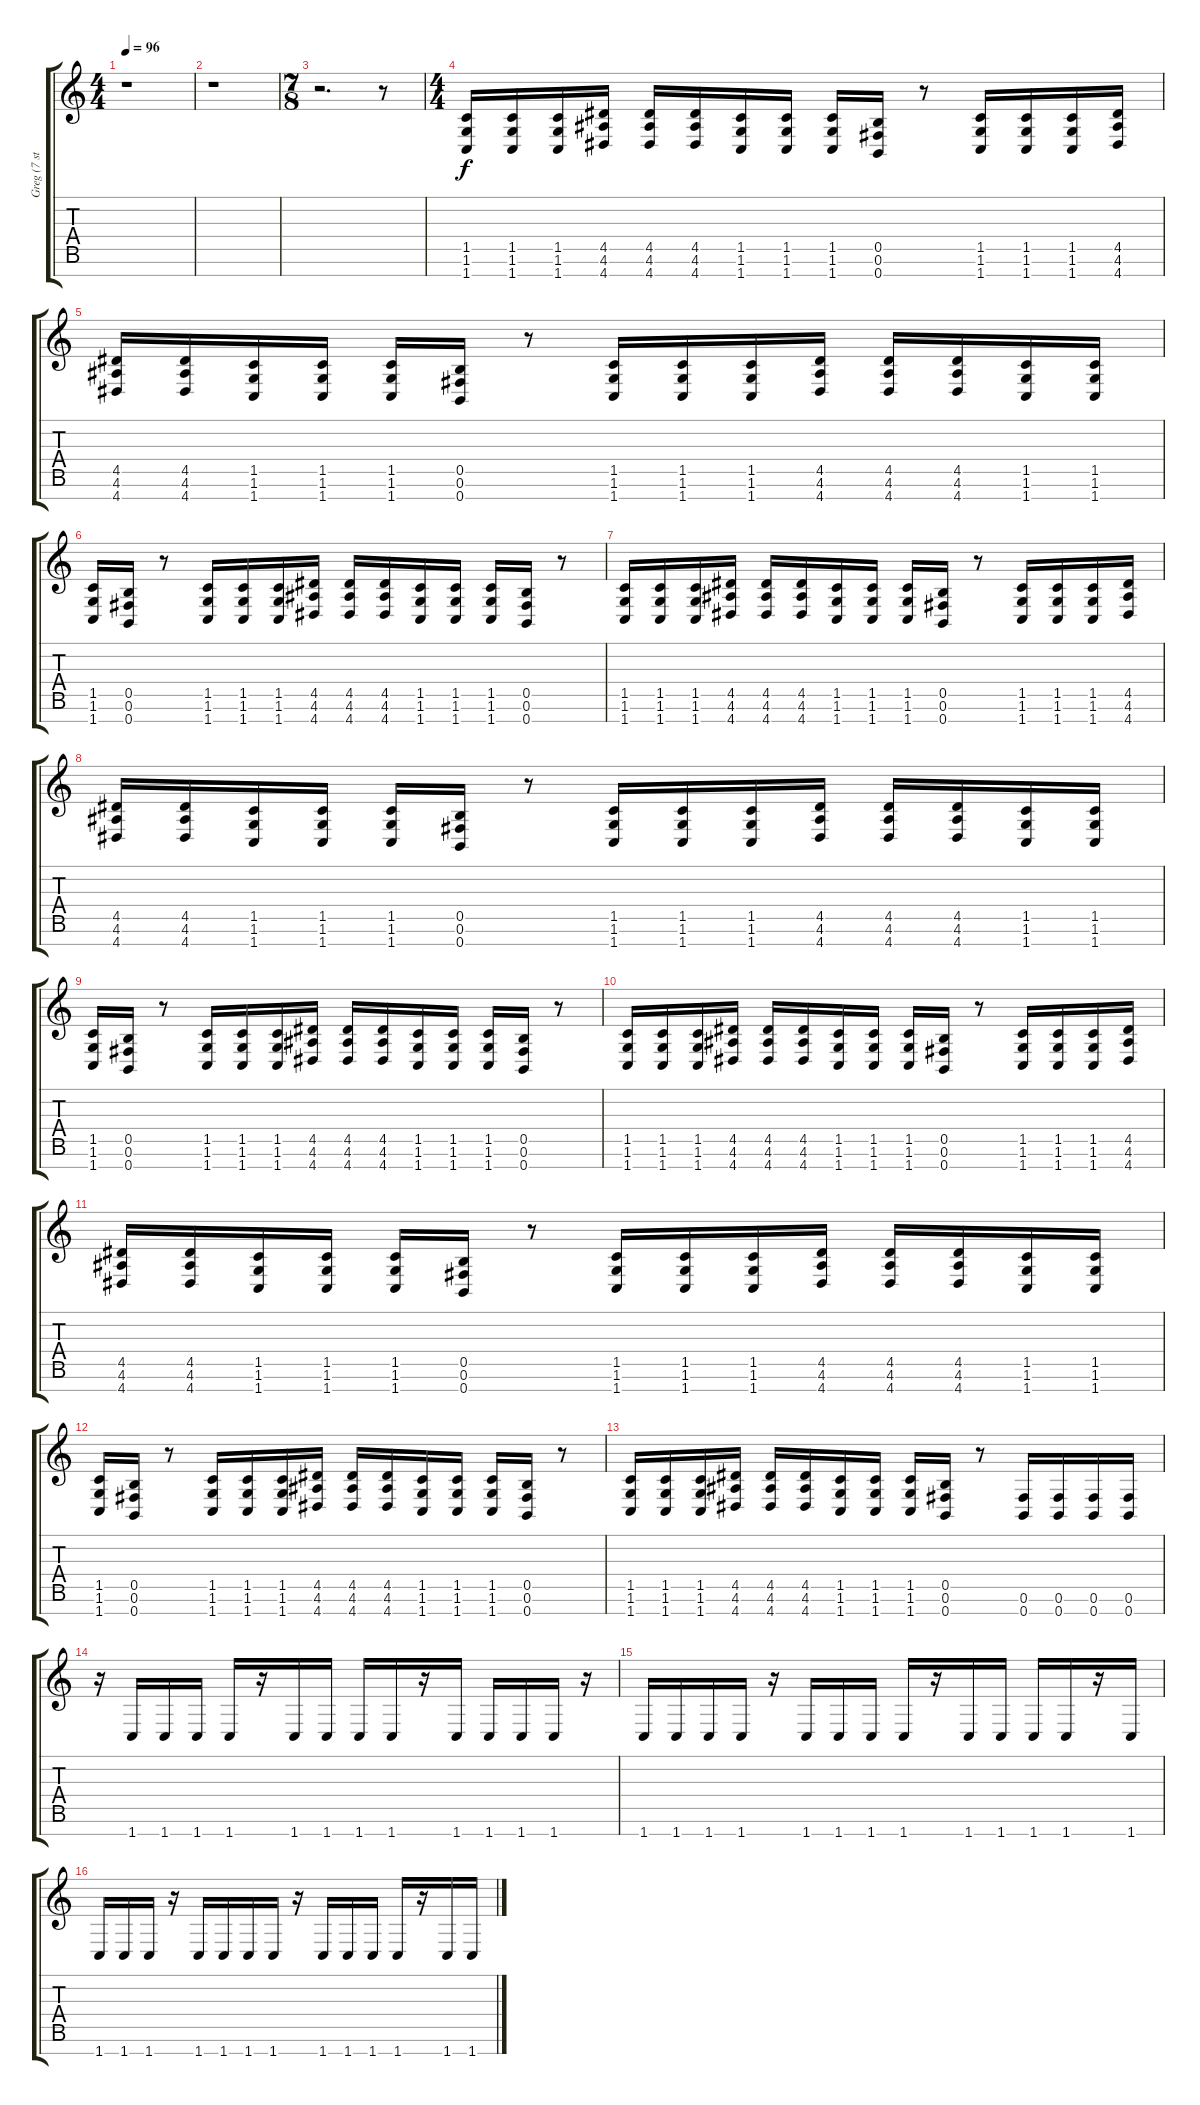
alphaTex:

\track ("Greg (7 strings)" "Greg (7 st") {instrument distortionguitar}
\staff {score tabs}
\tuning (Gb4 Db4 Ab3 E3 B2 Gb2 B1) {hide}
\ts (4 4)
\tempo 96
\clef g2
\ks c
r.1{dy f} |
r.1 |
\ts (7 8)
r.2{d} r.8 |
\ts (4 4)
\section ("" "")
(1.5 1.6 1.7).16 (1.5 1.6 1.7).16 (1.5 1.6 1.7).16 (4.5 4.6 4.7).16 (4.5 4.6 4.7).16 (4.5 4.6 4.7).16 (1.5 1.6 1.7).16 (1.5 1.6 1.7).16 (1.5 1.6 1.7).16 (0.5 0.6 0.7).16 r.8 (1.5 1.6 1.7).16 (1.5 1.6 1.7).16 (1.5 1.6 1.7).16 (4.5 4.6 4.7).16 |
(4.5 4.6 4.7).16 (4.5 4.6 4.7).16 (1.5 1.6 1.7).16 (1.5 1.6 1.7).16 (1.5 1.6 1.7).16 (0.5 0.6 0.7).16 r.8 (1.5 1.6 1.7).16 (1.5 1.6 1.7).16 (1.5 1.6 1.7).16 (4.5 4.6 4.7).16 (4.5 4.6 4.7).16 (4.5 4.6 4.7).16 (1.5 1.6 1.7).16 (1.5 1.6 1.7).16 |
(1.5 1.6 1.7).16 (0.5 0.6 0.7).16 r.8 (1.5 1.6 1.7).16 (1.5 1.6 1.7).16 (1.5 1.6 1.7).16 (4.5 4.6 4.7).16 (4.5 4.6 4.7).16 (4.5 4.6 4.7).16 (1.5 1.6 1.7).16 (1.5 1.6 1.7).16 (1.5 1.6 1.7).16 (0.5 0.6 0.7).16 r.8 |
(1.5 1.6 1.7).16 (1.5 1.6 1.7).16 (1.5 1.6 1.7).16 (4.5 4.6 4.7).16 (4.5 4.6 4.7).16 (4.5 4.6 4.7).16 (1.5 1.6 1.7).16 (1.5 1.6 1.7).16 (1.5 1.6 1.7).16 (0.5 0.6 0.7).16 r.8 (1.5 1.6 1.7).16 (1.5 1.6 1.7).16 (1.5 1.6 1.7).16 (4.5 4.6 4.7).16 |
(4.5 4.6 4.7).16 (4.5 4.6 4.7).16 (1.5 1.6 1.7).16 (1.5 1.6 1.7).16 (1.5 1.6 1.7).16 (0.5 0.6 0.7).16 r.8 (1.5 1.6 1.7).16 (1.5 1.6 1.7).16 (1.5 1.6 1.7).16 (4.5 4.6 4.7).16 (4.5 4.6 4.7).16 (4.5 4.6 4.7).16 (1.5 1.6 1.7).16 (1.5 1.6 1.7).16 |
(1.5 1.6 1.7).16 (0.5 0.6 0.7).16 r.8 (1.5 1.6 1.7).16 (1.5 1.6 1.7).16 (1.5 1.6 1.7).16 (4.5 4.6 4.7).16 (4.5 4.6 4.7).16 (4.5 4.6 4.7).16 (1.5 1.6 1.7).16 (1.5 1.6 1.7).16 (1.5 1.6 1.7).16 (0.5 0.6 0.7).16 r.8 |
(1.5 1.6 1.7).16 (1.5 1.6 1.7).16 (1.5 1.6 1.7).16 (4.5 4.6 4.7).16 (4.5 4.6 4.7).16 (4.5 4.6 4.7).16 (1.5 1.6 1.7).16 (1.5 1.6 1.7).16 (1.5 1.6 1.7).16 (0.5 0.6 0.7).16 r.8 (1.5 1.6 1.7).16 (1.5 1.6 1.7).16 (1.5 1.6 1.7).16 (4.5 4.6 4.7).16 |
(4.5 4.6 4.7).16 (4.5 4.6 4.7).16 (1.5 1.6 1.7).16 (1.5 1.6 1.7).16 (1.5 1.6 1.7).16 (0.5 0.6 0.7).16 r.8 (1.5 1.6 1.7).16 (1.5 1.6 1.7).16 (1.5 1.6 1.7).16 (4.5 4.6 4.7).16 (4.5 4.6 4.7).16 (4.5 4.6 4.7).16 (1.5 1.6 1.7).16 (1.5 1.6 1.7).16 |
(1.5 1.6 1.7).16 (0.5 0.6 0.7).16 r.8 (1.5 1.6 1.7).16 (1.5 1.6 1.7).16 (1.5 1.6 1.7).16 (4.5 4.6 4.7).16 (4.5 4.6 4.7).16 (4.5 4.6 4.7).16 (1.5 1.6 1.7).16 (1.5 1.6 1.7).16 (1.5 1.6 1.7).16 (0.5 0.6 0.7).16 r.8 |
(1.5 1.6 1.7).16 (1.5 1.6 1.7).16 (1.5 1.6 1.7).16 (4.5 4.6 4.7).16 (4.5 4.6 4.7).16 (4.5 4.6 4.7).16 (1.5 1.6 1.7).16 (1.5 1.6 1.7).16 (1.5 1.6 1.7).16 (0.5 0.6 0.7).16 r.8 (0.6 0.7).16 (0.6 0.7).16 (0.6 0.7).16 (0.6 0.7).16 |
\section ("" "")
r.16 1.7.16 1.7.16 1.7.16 1.7.16 r.16 1.7.16 1.7.16 1.7.16 1.7.16 r.16 1.7.16 1.7.16 1.7.16 1.7.16 r.16 |
1.7.16 1.7.16 1.7.16 1.7.16 r.16 1.7.16 1.7.16 1.7.16 1.7.16 r.16 1.7.16 1.7.16 1.7.16 1.7.16 r.16 1.7.16 |
1.7.16 1.7.16 1.7.16 r.16 1.7.16 1.7.16 1.7.16 1.7.16 r.16 1.7.16 1.7.16 1.7.16 1.7.16 r.16 1.7.16 1.7.16
